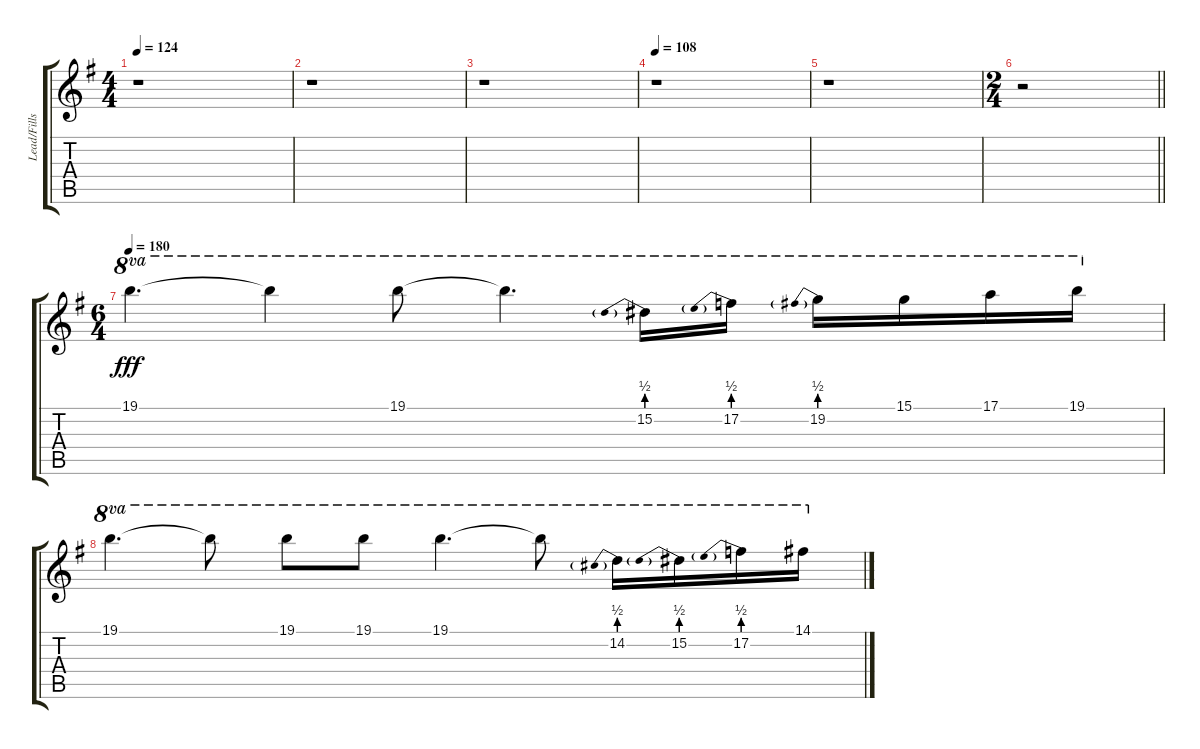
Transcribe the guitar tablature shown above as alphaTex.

\track ("Lead/Fills" "Lead/Fills") {instrument distortionguitar}
\staff {score tabs}
\tuning (E4 B3 G3 D3 A2 E2) {hide}
\ts (4 4)
\tempo 124
\clef g2
\ks g
r.1{dy f} |
r.1 |
r.1 |
\tempo 108
r.1 |
r.1 |
\ts (2 4)
\barLineRight lightlight
r.2 |
\ts (6 4)
\tempo 180
19.1.4{d ot 8va dy fff} 19.1{t}.4{ot 8va} 19.1.8{ot 8va} 19.1{t}.4{d ot 8va} 15.2{be (prebend 0 2 60 2)}.16{ot 8va} 17.2{be (prebend 0 2 60 2)}.16{ot 8va} 19.2{be (prebend 0 2 60 2)}.16{ot 8va} 15.1.16{ot 8va} 17.1.16{ot 8va} 19.1.16{ot 8va} |
19.1.4{d ot 8va} 19.1{t}.8{ot 8va} 19.1.8{ot 8va} 19.1.8{ot 8va} 19.1.4{d ot 8va} 19.1{t}.8{ot 8va} 14.2{be (prebend 0 2 60 2)}.16{ot 8va} 15.2{be (prebend 0 2 60 2)}.16{ot 8va} 17.2{be (prebend 0 2 60 2)}.16{ot 8va} 14.1.16{ot 8va}
